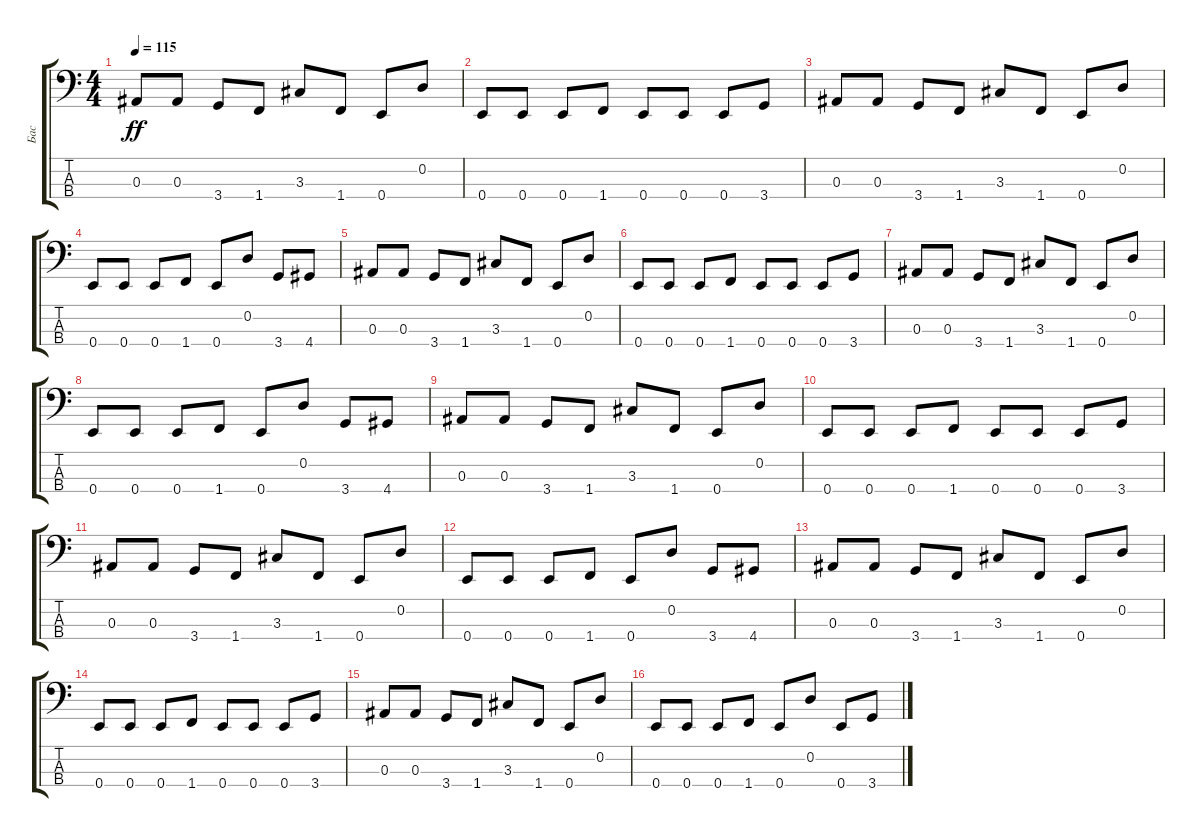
\track ("Бас" "Бас") {instrument electricbassfinger}
\staff {score tabs}
\tuning (G2 D2 Bb1 E1) {hide}
\ts (4 4)
\tempo 115
\clef f4
\ks c
0.3.8{dy ff} 0.3.8 3.4.8 1.4.8 3.3.8 1.4.8 0.4.8 0.2.8 |
0.4.8 0.4.8 0.4.8 1.4.8 0.4.8 0.4.8 0.4.8 3.4.8 |
0.3.8 0.3.8 3.4.8 1.4.8 3.3.8 1.4.8 0.4.8 0.2.8 |
0.4.8 0.4.8 0.4.8 1.4.8 0.4.8 0.2.8 3.4.8 4.4.8 |
0.3.8 0.3.8 3.4.8 1.4.8 3.3.8 1.4.8 0.4.8 0.2.8 |
0.4.8 0.4.8 0.4.8 1.4.8 0.4.8 0.4.8 0.4.8 3.4.8 |
0.3.8 0.3.8 3.4.8 1.4.8 3.3.8 1.4.8 0.4.8 0.2.8 |
0.4.8 0.4.8 0.4.8 1.4.8 0.4.8 0.2.8 3.4.8 4.4.8 |
0.3.8 0.3.8 3.4.8 1.4.8 3.3.8 1.4.8 0.4.8 0.2.8 |
0.4.8 0.4.8 0.4.8 1.4.8 0.4.8 0.4.8 0.4.8 3.4.8 |
0.3.8 0.3.8 3.4.8 1.4.8 3.3.8 1.4.8 0.4.8 0.2.8 |
0.4.8 0.4.8 0.4.8 1.4.8 0.4.8 0.2.8 3.4.8 4.4.8 |
0.3.8 0.3.8 3.4.8 1.4.8 3.3.8 1.4.8 0.4.8 0.2.8 |
0.4.8 0.4.8 0.4.8 1.4.8 0.4.8 0.4.8 0.4.8 3.4.8 |
0.3.8 0.3.8 3.4.8 1.4.8 3.3.8 1.4.8 0.4.8 0.2.8 |
0.4.8 0.4.8 0.4.8 1.4.8 0.4.8 0.2.8 0.4.8 3.4.8
